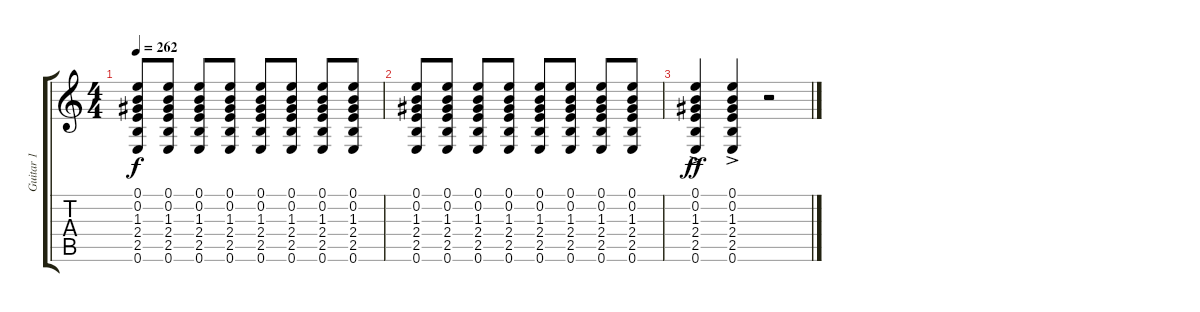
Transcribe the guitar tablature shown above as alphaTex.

\track ("Guitar 1" "Guitar 1") {instrument overdrivenguitar}
\staff {score tabs}
\tuning (E4 B3 G3 D3 A2 E2) {hide}
\ts (4 4)
\tempo 262
\clef g2
\ks c
(0.1 0.2 1.3 2.4 2.5 0.6).8{dy f} (0.1 0.2 1.3 2.4 2.5 0.6).8 (0.1 0.2 1.3 2.4 2.5 0.6).8 (0.1 0.2 1.3 2.4 2.5 0.6).8 (0.1 0.2 1.3 2.4 2.5 0.6).8 (0.1 0.2 1.3 2.4 2.5 0.6).8 (0.1 0.2 1.3 2.4 2.5 0.6).8 (0.1 0.2 1.3 2.4 2.5 0.6).8 |
(0.1 0.2 1.3 2.4 2.5 0.6).8 (0.1 0.2 1.3 2.4 2.5 0.6).8 (0.1 0.2 1.3 2.4 2.5 0.6).8 (0.1 0.2 1.3 2.4 2.5 0.6).8 (0.1 0.2 1.3 2.4 2.5 0.6).8 (0.1 0.2 1.3 2.4 2.5 0.6).8 (0.1 0.2 1.3 2.4 2.5 0.6).8 (0.1 0.2 1.3 2.4 2.5 0.6).8 |
(0.1{ac} 0.2{ac} 1.3{ac} 2.4{ac} 2.5{ac} 0.6{ac}).4{dy ff} (0.1{ac} 0.2{ac} 1.3{ac} 2.4{ac} 2.5{ac} 0.6{ac}).4 r.2
